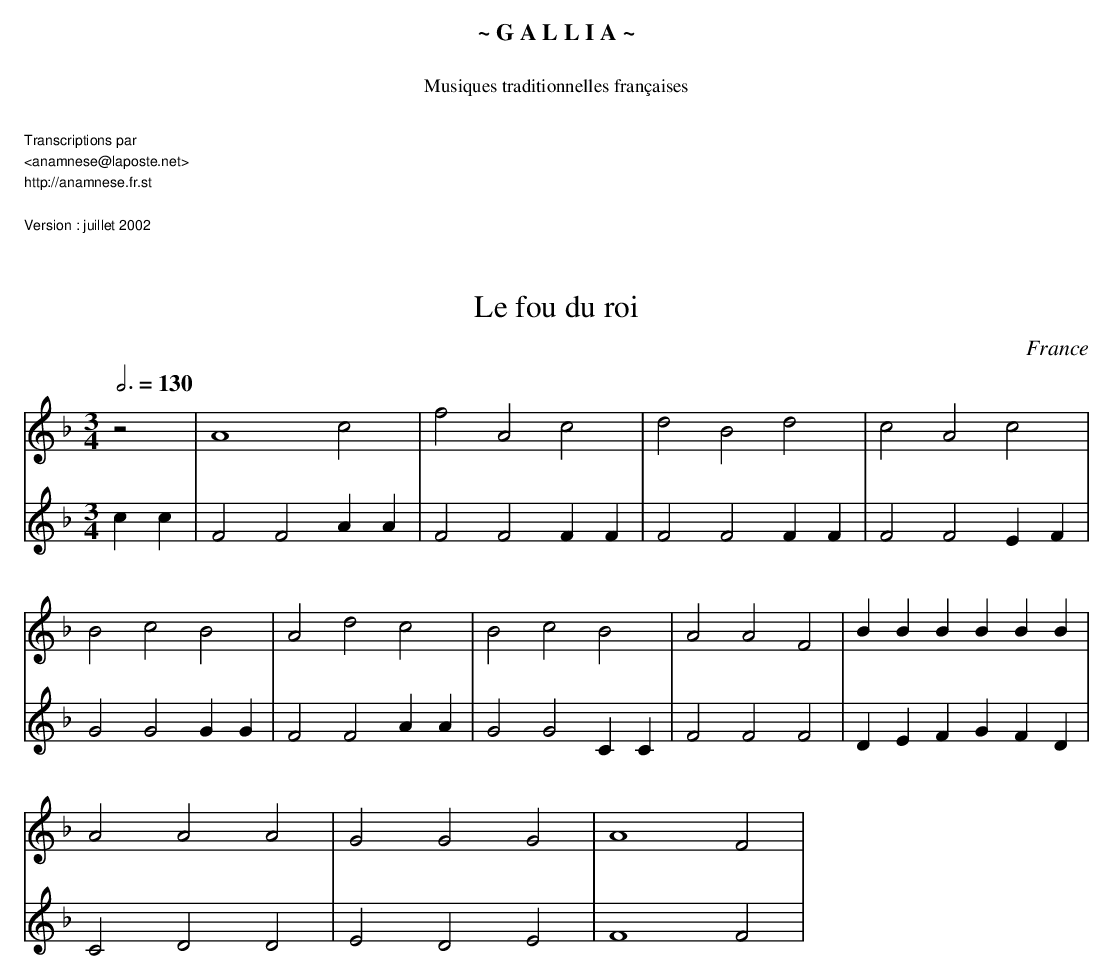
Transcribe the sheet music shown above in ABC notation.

X:1
T:Le fou du roi
O:France
M:3/4
L:1/4
Q:3/4=130
K:F
V:1
z2 | A4 c2 | f2 A2 c2 | d2 B2 d2 | c2 A2 c2 |
B2 c2 B2 | A2 d2 c2 | B2 c2 B2 | A2 A2 F2 | BB BB BB |
A2A2A2 | G2G2G2 | A4F2 |
V:2
cc | F2F2 AA | F2 F2 FF | F2F2 FF | F2F2 EF |
G2G2 GG | F2F2 AA | G2G2 CC | F2F2F2 | DE FG FD |
C2 D2 D2 | E2 D2 E2 | F4 F2 |
